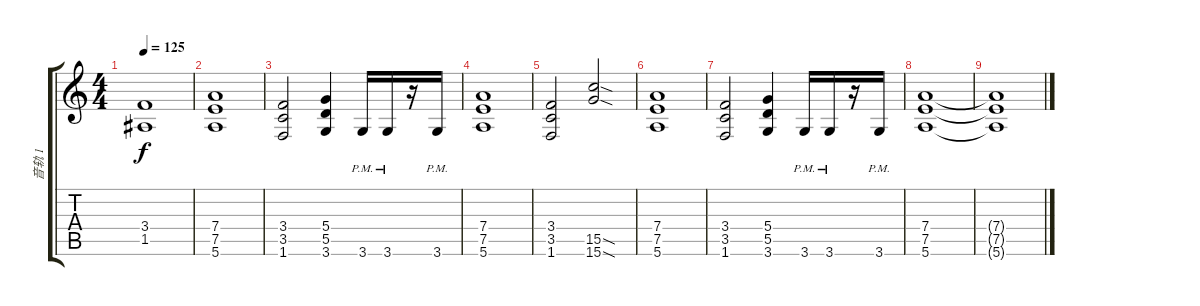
\track ("音轨 1" "音轨 1") {instrument distortionguitar}
\staff {score tabs}
\tuning (E4 B3 G3 D3 A2 E2) {hide}
\ts (4 4)
\tempo 125
\clef g2
\ks c
(3.4{t} 1.5{t}).1{dy f} |
(7.4 7.5 5.6).1 |
(3.4 3.5 1.6).2 (5.4 5.5 3.6).4 3.6{pm}.16 3.6{pm}.16 r.16 3.6{pm}.16 |
(7.4 7.5 5.6).1 |
(3.4 3.5 1.6).2 (15.5{sod} 15.6{sod}).2 |
(7.4 7.5 5.6).1 |
(3.4 3.5 1.6).2 (5.4 5.5 3.6).4 3.6{pm}.16 3.6{pm}.16 r.16 3.6{pm}.16 |
(7.4 7.5 5.6).1 |
(7.4{t} 7.5{t} 5.6{t}).1
